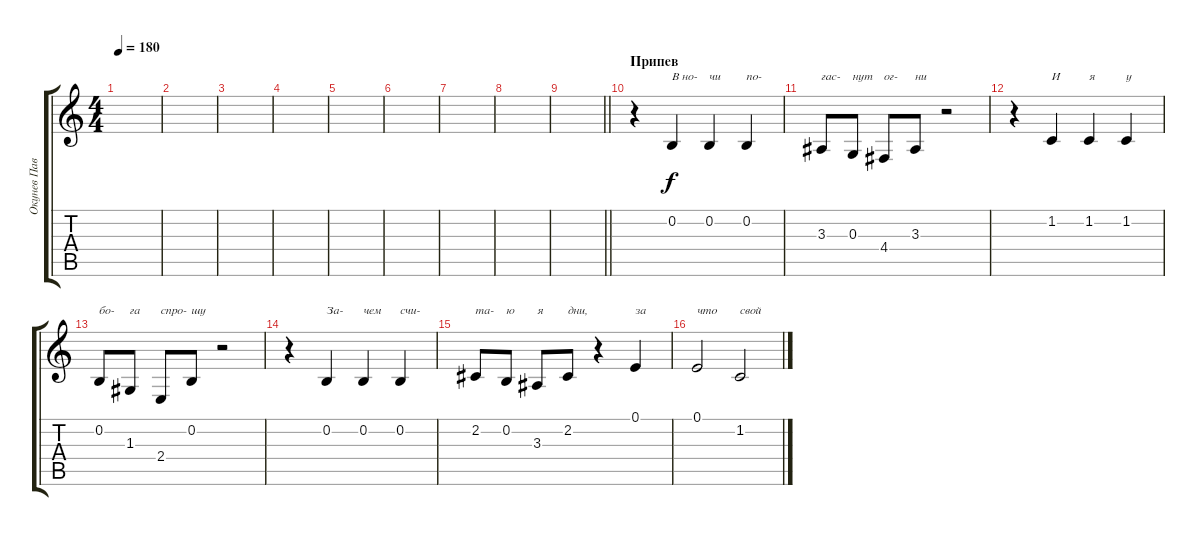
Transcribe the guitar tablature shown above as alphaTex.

\track ("Окунев Павел" "Окунев Пав") {instrument bassoon}
\staff {score tabs}
\tuning (E4 B3 G3 D3 A2 E2) {hide}
\ts (4 4)
\tempo 180
\clef g2
\ks c
|
|
|
|
|
|
|
|
\barLineRight lightlight
|
\section ("" "Припев")
r.4 0.2.4{txt "В но-"} 0.2.4{txt "чи"} 0.2.4{txt "по-"} |
3.3.8{txt "гас-"} 0.3.8{txt "нут"} 4.4.8{txt "ог-"} 3.3.8{txt "ни"} r.2 |
r.4 1.2.4{txt "И"} 1.2.4{txt "я"} 1.2.4{txt "у"} |
0.2.8{txt "бо-"} 1.3.8{txt "га"} 2.4.8{txt "спро-"} 0.2.8{txt "шу"} r.2 |
r.4 0.2.4{txt "За-"} 0.2.4{txt "чем"} 0.2.4{txt "счи-"} |
2.2.8{txt "та-"} 0.2.8{txt "ю"} 3.3.8{txt "я"} 2.2.8{txt "дни,"} r.4 0.1.4{txt "за"} |
0.1.2{txt "что"} 1.2.2{txt "свой"}
